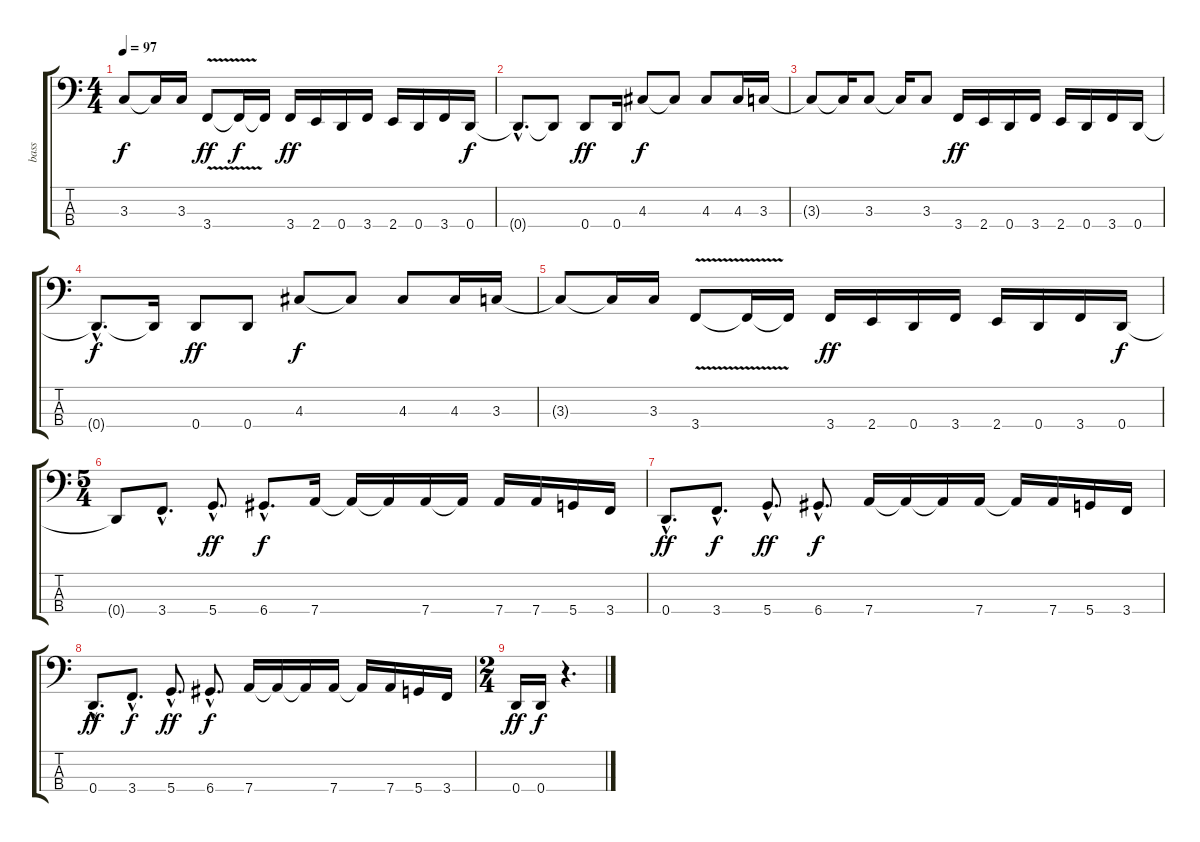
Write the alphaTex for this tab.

\track ("bass" "bass") {instrument electricbassfinger}
\staff {score tabs}
\tuning (G2 D2 A1 D1) {hide}
\ts (4 4)
\tempo 97
\clef f4
\ks c
3.3{t}.8{dy f} 3.3{t}.16 3.3.16 3.4{v}.8{dy ff} 3.4{t}.16{dy f} 3.4{t}.16 3.4.16{dy ff} 2.4.16 0.4.16 3.4.16 2.4.16 0.4.16 3.4.16 0.4.16{dy f} |
0.4{hac t}.8{d} 0.4{t}.8 0.4.8{dy ff} 0.4.16 4.3.8{dy f} 4.3{t}.8 4.3.8 4.3.16 3.3.16 |
3.3{t}.8 3.3{t}.16 3.3.8 3.3{t}.16 3.3.8 3.4.16{dy ff} 2.4.16 0.4.16 3.4.16 2.4.16 0.4.16 3.4.16 0.4.16 |
0.4{hac t}.8{d dy f} 0.4{t}.16 0.4.8{dy ff} 0.4.8 4.3.8{dy f} 4.3{t}.8 4.3.8 4.3.16 3.3.16 |
3.3{t}.8 3.3{t}.16 3.3.16 3.4{v}.8 3.4{t}.16 3.4{t}.16 3.4.16{dy ff} 2.4.16 0.4.16 3.4.16 2.4.16 0.4.16 3.4.16 0.4.16{dy f} |
\ts (5 4)
0.4{t}.8 3.4{hac}.8{d} 5.4{hac}.8{d dy ff} 6.4{hac}.8{d dy f} 7.4.16 7.4{t}.16 7.4{t}.16 7.4.16 7.4{t}.16 7.4.16 7.4.16 5.4.16 3.4.16 |
0.4{hac}.8{d dy ff} 3.4{hac}.8{d dy f} 5.4{hac}.8{d dy ff} 6.4{hac}.8{d dy f} 7.4.16 7.4{t}.16 7.4{t}.16 7.4.16 7.4{t}.16 7.4.16 5.4.16 3.4.16 |
0.4{hac}.8{d dy ff} 3.4{hac}.8{d dy f} 5.4{hac}.8{d dy ff} 6.4{hac}.8{d dy f} 7.4.16 7.4{t}.16 7.4{t}.16 7.4.16 7.4{t}.16 7.4.16 5.4.16 3.4.16 |
\ts (2 4)
0.4.16{dy ff} 0.4.16{dy f} r.4{d}
